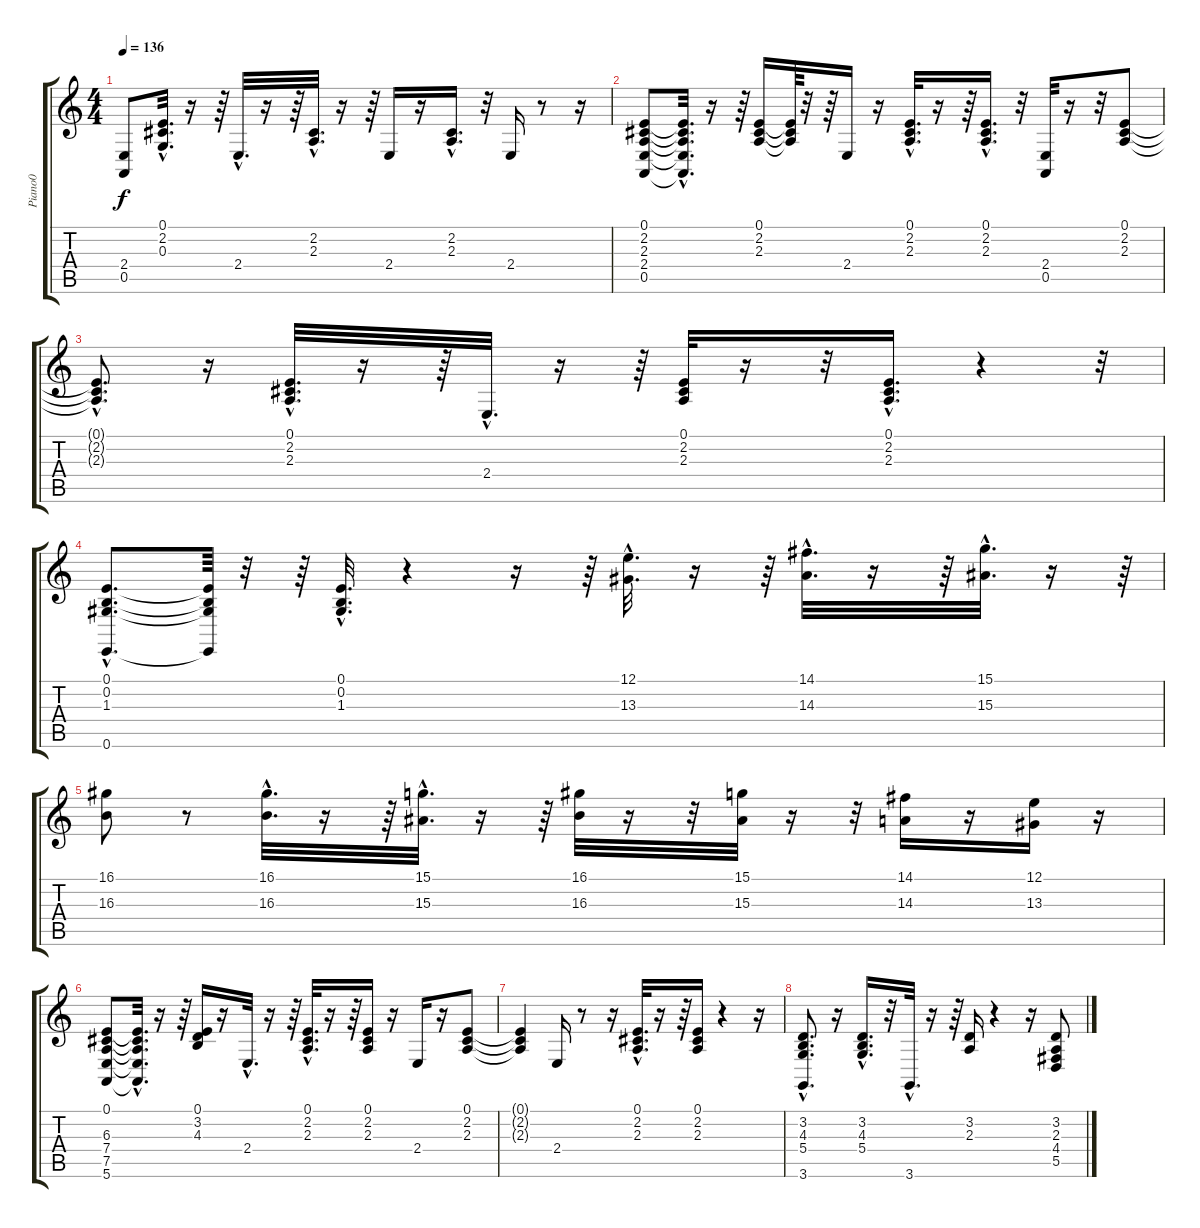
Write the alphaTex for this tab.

\track ("Piano0" "Piano0") {instrument acousticgrandpiano}
\staff {score tabs}
\tuning (E4 B3 G3 D3 A2 E2) {hide}
\ts (4 4)
\tempo 136
\clef g2
\ks c
(2.4{t} 0.5{t}).8{dy f} (0.1{hac} 2.2{hac} 0.3{hac}).32{d} r.16 r.64 2.4{hac}.32{d} r.16 r.64 (2.2{hac} 2.3{hac}).32{d} r.16 r.64 2.4.16 r.16 (2.2{hac} 2.3{hac}).16{d} r.32 2.4.16 r.8 r.16 |
(0.1 2.2 2.3 2.4 0.5).8 (0.1{hac t} 2.2{hac t} 2.3{hac t} 2.4{hac t} 0.5{hac t}).32{d} r.16 r.64 (0.1 2.2 2.3).16 (0.1{t} 2.2{t} 2.3{t}).64 r.32 r.64 2.4.16 r.16 (0.1{hac} 2.2{hac} 2.3{hac}).32{d} r.16 r.64 (0.1{hac} 2.2{hac} 2.3{hac}).16{d} r.32 (2.4 0.5).32 r.16 r.32 (0.1 2.2 2.3).8 |
(0.1{hac t} 2.2{hac t} 2.3{hac t}).8{d} r.16 (0.1{hac} 2.2{hac} 2.3{hac}).32{d} r.16 r.64 2.4{hac}.32{d} r.16 r.64 (0.1 2.2 2.3).32 r.16 r.32 (0.1{hac} 2.2{hac} 2.3{hac}).16{d} r.4 r.32 |
(0.1{hac} 0.2{hac} 1.3{hac} 0.6{hac}).8{d} (0.1{t} 0.2{t} 1.3{t} 0.6{t}).64 r.32 r.64 (0.1{hac} 0.2{hac} 1.3{hac}).32{d} r.4 r.16 r.64 (12.1{hac} 13.3{hac}).32{d} r.16 r.64 (14.1{hac} 14.3{hac}).32{d} r.16 r.64 (15.1{hac} 15.3{hac}).32{d} r.16 r.64 |
(16.1 16.3).8 r.8 (16.1{hac} 16.3{hac}).32{d} r.16 r.64 (15.1{hac} 15.3{hac}).32{d} r.16 r.64 (16.1 16.3).32 r.16 r.32 (15.1 15.3).32 r.16 r.32 (14.1 14.3).16 r.16 (12.1 13.3).16 r.16 |
(0.1 6.3 7.4 7.5 5.6).8 (0.1{hac t} 6.3{hac t} 7.4{hac t} 7.5{hac t} 5.6{hac t}).32{d} r.16 r.64 (0.1 3.2 4.3).16 r.16 2.4{hac}.32{d} r.16 r.64 (0.1{hac} 2.2{hac} 2.3{hac}).32{d} r.16 r.64 (0.1 2.2 2.3).16 r.16 2.4.16 r.16 (0.1 2.2 2.3).8 |
(0.1{t} 2.2{t} 2.3{t}).4 2.4.16 r.8 r.16 (0.1{hac} 2.2{hac} 2.3{hac}).32{d} r.16 r.64 (0.1 2.2 2.3).16 r.4 r.16 |
(3.2{hac} 4.3{hac} 5.4{hac} 3.6{hac}).8{d} r.16 (3.2{hac} 4.3{hac} 5.4{hac}).16{d} r.32 3.6{hac}.32{d} r.16 r.64 (3.2 2.3).16 r.4 r.16 (3.2 2.3 4.4 5.5).8
